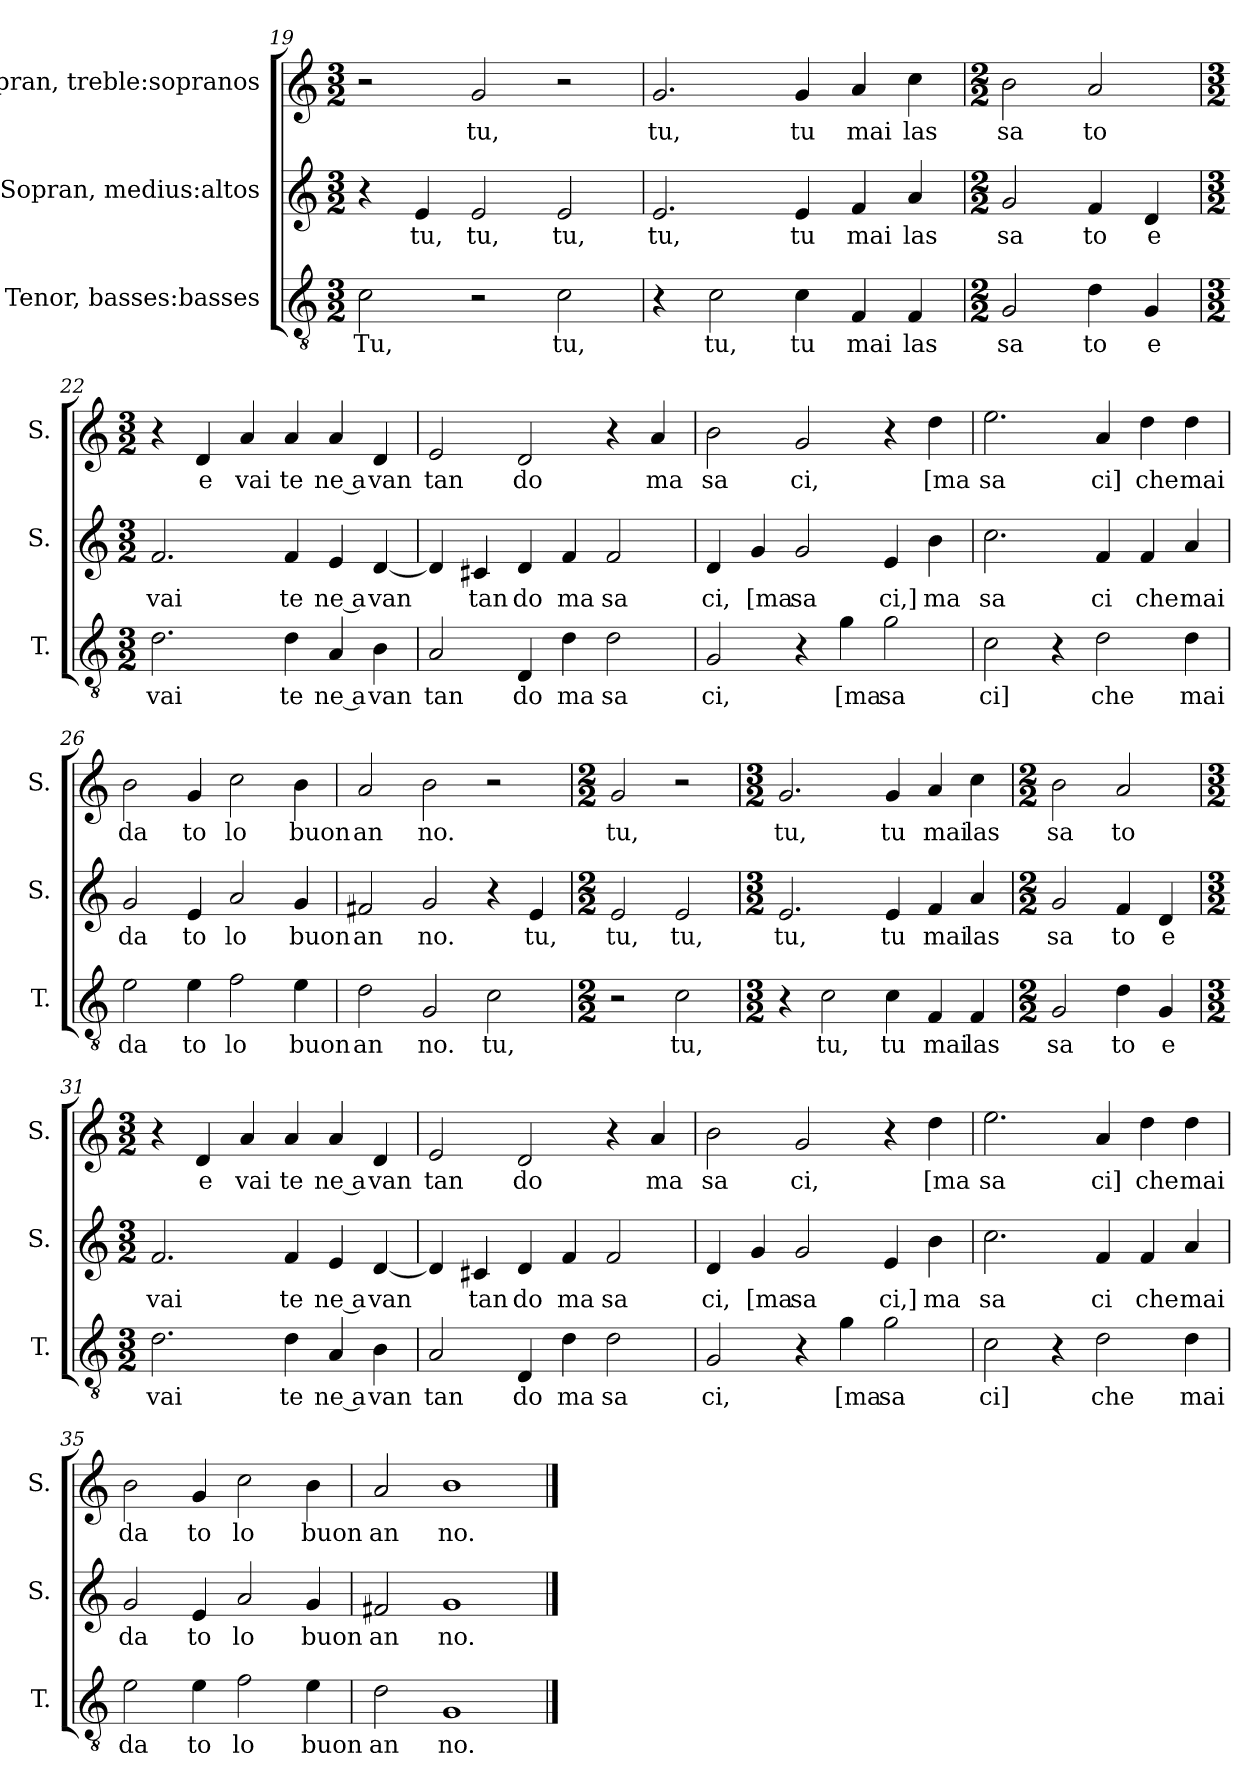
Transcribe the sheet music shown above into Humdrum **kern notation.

**kern	**text	**kern	**text	**kern	**text
*part3	*part3	*part2	*part2	*part1	*part1
*staff3	*staff3	*staff2	*staff2	*staff1	*staff1
*I"Tenor, basses:basses	*	*I"Sopran, medius:altos	*	*I"Sopran, treble:sopranos	*
*I'T.	*	*I'S.	*	*I'S.	*
*clefGv2	*	*clefG2	*	*clefG2	*
*k[]	*	*k[]	*	*k[]	*
*M3/2	*	*M3/2	*	*M3/2	*
=19	=19	=19	=19	=19	=19
!	!LO:LY:b	!	!	!	!
2c\	Tu,	4r	.	2r	.
!	!	!	!LO:LY:b	!	!
.	.	4e/	tu,	.	.
!	!	!	!LO:LY:b	!	!LO:LY:b
2r	.	2e/	tu,	2g/	tu,
!	!LO:LY:b	!	!LO:LY:b	!	!
2c\	tu,	2e/	tu,	2r	.
=20	=20	=20	=20	=20	=20
!	!	!	!LO:LY:b	!	!LO:LY:b
4r	.	2.e/	tu,	2.g/	tu,
!	!LO:LY:b	!	!	!	!
2c\	tu,	.	.	.	.
!	!LO:LY:b	!	!LO:LY:b	!	!LO:LY:b
4c\	tu	4e/	tu	4g/	tu
!	!LO:LY:b	!	!LO:LY:b	!	!LO:LY:b
4F/	mai	4f/	mai	4a/	mai
!	!LO:LY:b	!	!LO:LY:b	!	!LO:LY:b
4F/	las	4a/	las	4cc\	las
=21	=21	=21	=21	=21	=21
*M2/2	*	*M2/2	*	*M2/2	*
!	!LO:LY:b	!	!LO:LY:b	!	!LO:LY:b
2G/	sa	2g/	sa	2b\	sa
!	!LO:LY:b	!	!LO:LY:b	!	!LO:LY:b
4d\	to	4f/	to	2a/	to
!	!LO:LY:b	!	!LO:LY:b	!	!
4G/	e	4d/	e	.	.
!!LO:PB:g=z
=22	=22	=22	=22	=22	=22
*M3/2	*	*M3/2	*	*M3/2	*
!	!LO:LY:b	!	!LO:LY:b	!	!
2.d\	vai	2.f/	vai	4r	.
!	!	!	!	!	!LO:LY:b
.	.	.	.	4d/	e
!	!	!	!	!	!LO:LY:b
.	.	.	.	4a/	vai
!	!LO:LY:b	!	!LO:LY:b	!	!LO:LY:b
4d\	te	4f/	te	4a/	te
!	!LO:LY:b	!	!LO:LY:b	!	!LO:LY:b
4A/	ne a	4e/	ne a	4a/	ne a
!	!LO:LY:b	!	!LO:LY:b	!	!LO:LY:b
4B\	van	[4d/	van	4d/	van
=23	=23	=23	=23	=23	=23
!	!LO:LY:b	!	!	!	!LO:LY:b
2A/	tan	4d/]	.	2e/	tan
!	!	!	!LO:LY:b	!	!
.	.	4c#X/	tan	.	.
!	!LO:LY:b	!	!LO:LY:b	!	!LO:LY:b
4D/	do	4d/	do	2d/	do
!	!LO:LY:b	!	!LO:LY:b	!	!
4d\	ma	4f/	ma	.	.
!	!LO:LY:b	!	!LO:LY:b	!	!
2d\	sa	2f/	sa	4r	.
!	!	!	!	!	!LO:LY:b
.	.	.	.	4a/	ma
=24	=24	=24	=24	=24	=24
!	!LO:LY:b	!	!LO:LY:b	!	!LO:LY:b
2G/	ci,	4d/	ci,	2b\	sa
!	!	!	!LO:LY:b	!	!
.	.	4g/	[ma	.	.
!	!	!	!LO:LY:b	!	!LO:LY:b
4r	.	2g/	sa	2g/	ci,
!	!LO:LY:b	!	!	!	!
4g\	[ma	.	.	.	.
!	!LO:LY:b	!	!LO:LY:b	!	!
2g\	sa	4e/	ci,]	4r	.
!	!	!	!LO:LY:b	!	!LO:LY:b
.	.	4b\	ma	4dd\	[ma
=25	=25	=25	=25	=25	=25
!	!LO:LY:b	!	!LO:LY:b	!	!LO:LY:b
2c\	ci]	2.cc\	sa	2.ee\	sa
4r	.	.	.	.	.
!	!LO:LY:b	!	!LO:LY:b	!	!LO:LY:b
2d\	che	4f/	ci	4a/	ci]
!	!	!	!LO:LY:b	!	!LO:LY:b
.	.	4f/	che	4dd\	che
!	!LO:LY:b	!	!LO:LY:b	!	!LO:LY:b
4d\	mai	4a/	mai	4dd\	mai
!!LO:LB:g=z
=26	=26	=26	=26	=26	=26
!	!LO:LY:b	!	!LO:LY:b	!	!LO:LY:b
2e\	da	2g/	da	2b\	da
!	!LO:LY:b	!	!LO:LY:b	!	!LO:LY:b
4e\	to	4e/	to	4g/	to
!	!LO:LY:b	!	!LO:LY:b	!	!LO:LY:b
2f\	lo	2a/	lo	2cc\	lo
!	!LO:LY:b	!	!LO:LY:b	!	!LO:LY:b
4e\	buon	4g/	buon	4b\	buon
=27	=27	=27	=27	=27	=27
!	!LO:LY:b	!	!LO:LY:b	!	!LO:LY:b
2d\	an	2f#X/	an	2a/	an
!	!LO:LY:b	!	!LO:LY:b	!	!LO:LY:b
2G/	no.	2g/	no.	2b\	no.
!	!LO:LY:b	!	!	!	!
2c\	tu,	4r	.	2r	.
!	!	!	!LO:LY:b	!	!
.	.	4e/	tu,	.	.
=28	=28	=28	=28	=28	=28
*M2/2	*	*M2/2	*	*M2/2	*
!	!	!	!LO:LY:b	!	!LO:LY:b
2r	.	2e/	tu,	2g/	tu,
!	!LO:LY:b	!	!LO:LY:b	!	!
2c\	tu,	2e/	tu,	2r	.
=29	=29	=29	=29	=29	=29
*M3/2	*	*M3/2	*	*M3/2	*
!	!	!	!LO:LY:b	!	!LO:LY:b
4r	.	2.e/	tu,	2.g/	tu,
!	!LO:LY:b	!	!	!	!
2c\	tu,	.	.	.	.
!	!LO:LY:b	!	!LO:LY:b	!	!LO:LY:b
4c\	tu	4e/	tu	4g/	tu
!	!LO:LY:b	!	!LO:LY:b	!	!LO:LY:b
4F/	mai	4f/	mai	4a/	mai
!	!LO:LY:b	!	!LO:LY:b	!	!LO:LY:b
4F/	las	4a/	las	4cc\	las
=30	=30	=30	=30	=30	=30
*M2/2	*	*M2/2	*	*M2/2	*
!	!LO:LY:b	!	!LO:LY:b	!	!LO:LY:b
2G/	sa	2g/	sa	2b\	sa
!	!LO:LY:b	!	!LO:LY:b	!	!LO:LY:b
4d\	to	4f/	to	2a/	to
!	!LO:LY:b	!	!LO:LY:b	!	!
4G/	e	4d/	e	.	.
=31	=31	=31	=31	=31	=31
*M3/2	*	*M3/2	*	*M3/2	*
!	!LO:LY:b	!	!LO:LY:b	!	!
2.d\	vai	2.f/	vai	4r	.
!	!	!	!	!	!LO:LY:b
.	.	.	.	4d/	e
!	!	!	!	!	!LO:LY:b
.	.	.	.	4a/	vai
!	!LO:LY:b	!	!LO:LY:b	!	!LO:LY:b
4d\	te	4f/	te	4a/	te
!	!LO:LY:b	!	!LO:LY:b	!	!LO:LY:b
4A/	ne a	4e/	ne a	4a/	ne a
!	!LO:LY:b	!	!LO:LY:b	!	!LO:LY:b
4B\	van	[4d/	van	4d/	van
!!LO:LB:g=z
=32	=32	=32	=32	=32	=32
!	!LO:LY:b	!	!	!	!LO:LY:b
2A/	tan	4d/]	.	2e/	tan
!	!	!	!LO:LY:b	!	!
.	.	4c#X/	tan	.	.
!	!LO:LY:b	!	!LO:LY:b	!	!LO:LY:b
4D/	do	4d/	do	2d/	do
!	!LO:LY:b	!	!LO:LY:b	!	!
4d\	ma	4f/	ma	.	.
!	!LO:LY:b	!	!LO:LY:b	!	!
2d\	sa	2f/	sa	4r	.
!	!	!	!	!	!LO:LY:b
.	.	.	.	4a/	ma
=33	=33	=33	=33	=33	=33
!	!LO:LY:b	!	!LO:LY:b	!	!LO:LY:b
2G/	ci,	4d/	ci,	2b\	sa
!	!	!	!LO:LY:b	!	!
.	.	4g/	[ma	.	.
!	!	!	!LO:LY:b	!	!LO:LY:b
4r	.	2g/	sa	2g/	ci,
!	!LO:LY:b	!	!	!	!
4g\	[ma	.	.	.	.
!	!LO:LY:b	!	!LO:LY:b	!	!
2g\	sa	4e/	ci,]	4r	.
!	!	!	!LO:LY:b	!	!LO:LY:b
.	.	4b\	ma	4dd\	[ma
=34	=34	=34	=34	=34	=34
!	!LO:LY:b	!	!LO:LY:b	!	!LO:LY:b
2c\	ci]	2.cc\	sa	2.ee\	sa
4r	.	.	.	.	.
!	!LO:LY:b	!	!LO:LY:b	!	!LO:LY:b
2d\	che	4f/	ci	4a/	ci]
!	!	!	!LO:LY:b	!	!LO:LY:b
.	.	4f/	che	4dd\	che
!	!LO:LY:b	!	!LO:LY:b	!	!LO:LY:b
4d\	mai	4a/	mai	4dd\	mai
=35	=35	=35	=35	=35	=35
!	!LO:LY:b	!	!LO:LY:b	!	!LO:LY:b
2e\	da	2g/	da	2b\	da
!	!LO:LY:b	!	!LO:LY:b	!	!LO:LY:b
4e\	to	4e/	to	4g/	to
!	!LO:LY:b	!	!LO:LY:b	!	!LO:LY:b
2f\	lo	2a/	lo	2cc\	lo
!	!LO:LY:b	!	!LO:LY:b	!	!LO:LY:b
4e\	buon	4g/	buon	4b\	buon
=36	=36	=36	=36	=36	=36
!	!LO:LY:b	!	!LO:LY:b	!	!LO:LY:b
2d\	an	2f#X/	an	2a/	an
!	!LO:LY:b	!	!LO:LY:b	!	!LO:LY:b
1G	no.	1g	no.	1b	no.
==	==	==	==	==	==
*-	*-	*-	*-	*-	*-
